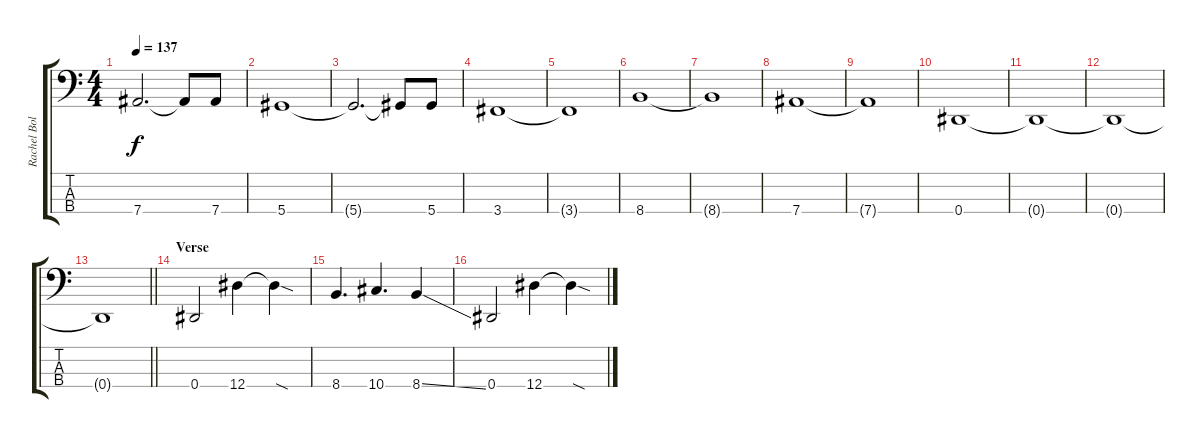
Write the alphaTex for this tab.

\track ("Rachel Bolan (Bass)" "Rachel Bol") {instrument electricbasspick}
\staff {score tabs}
\tuning (Gb2 Db2 Ab1 Eb1) {hide}
\ts (4 4)
\tempo 137
\clef f4
\ks c
7.4{t}.2{d dy f} 7.4{t}.8 7.4.8 |
5.4.1 |
5.4{t}.2{d} 5.4{t}.8 5.4.8 |
3.4.1 |
3.4{t}.1 |
8.4.1 |
8.4{t}.1 |
7.4.1 |
7.4{t}.1 |
0.4.1 |
0.4{t}.1 |
0.4{t}.1 |
\barLineRight lightlight
0.4{t}.1 |
\section ("" "Verse")
0.4.2 12.4.4 12.4{sod t}.4 |
8.4.4{d} 10.4.4{d} 8.4{ss}.4 |
0.4.2 12.4.4 12.4{sod t}.4
